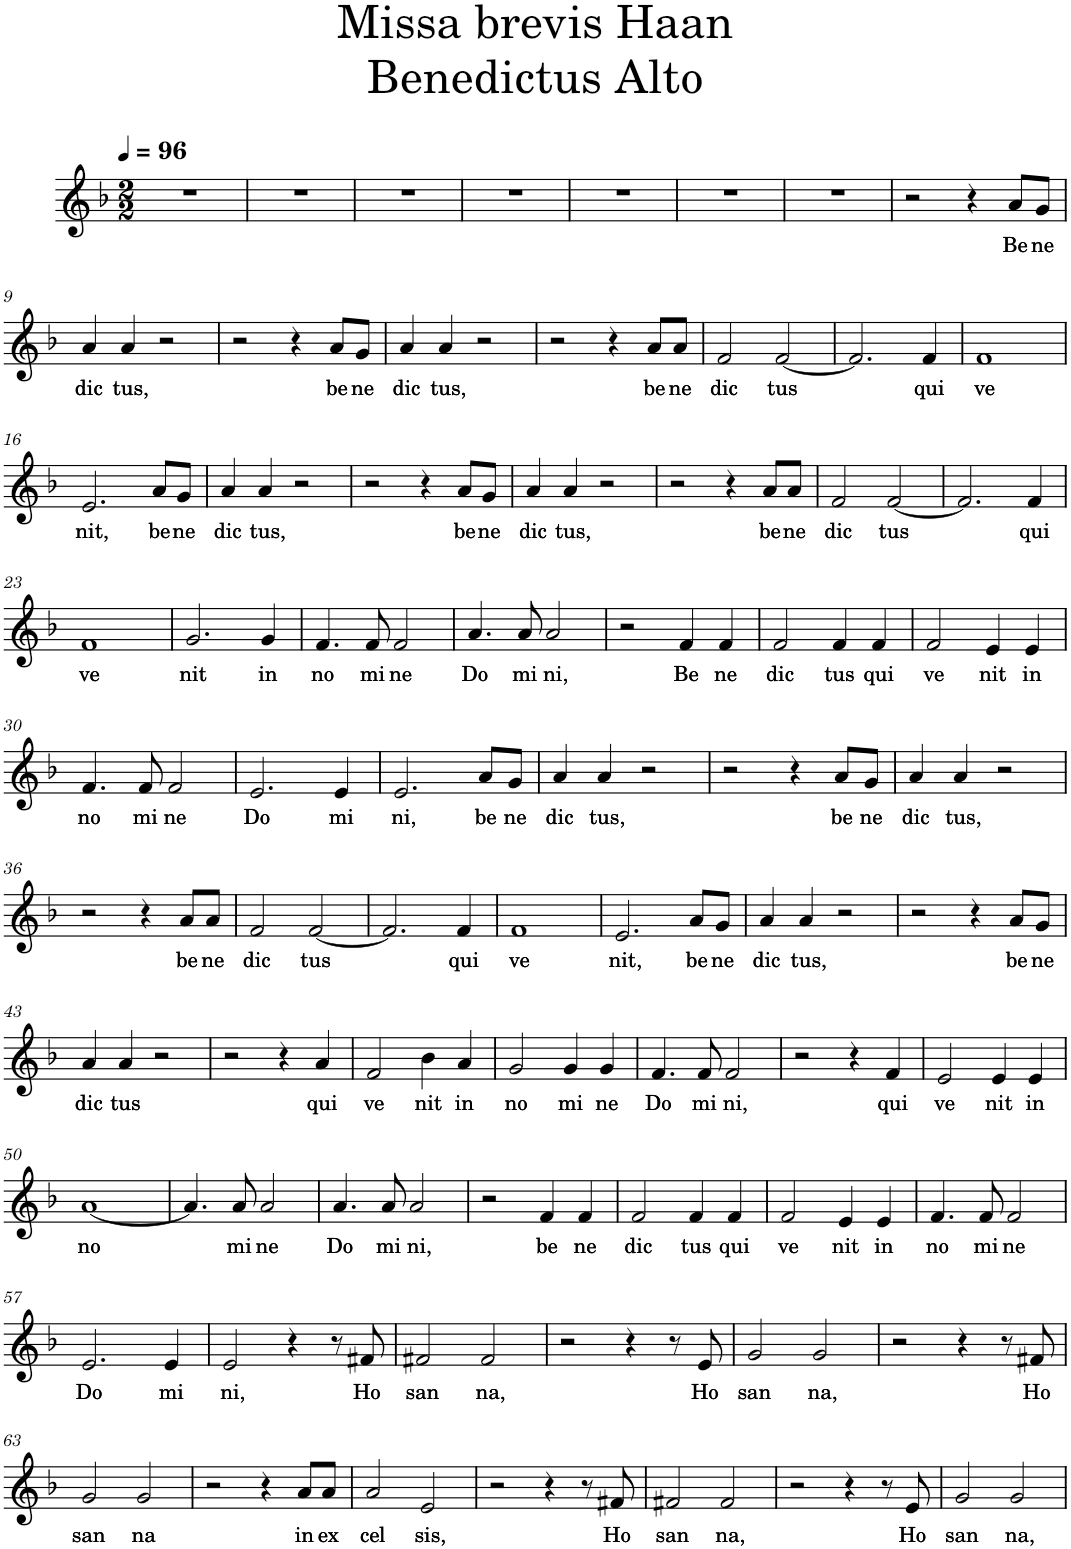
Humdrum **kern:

**kern	**text
*part1	*part1
*staff1	*staff1
*I"Alto	*
*I'Alt.	*
*clefG2	*
*k[b-]	*
*M2/2	*
=1	=1
1r	.
=2	=2
1r	.
=3	=3
1r	.
=4	=4
1r	.
=5	=5
1r	.
=6	=6
1r	.
=7	=7
1r	.
=8	=8
2r	.
4r	.
!	!LO:LY:b
8a/L	Be
!	!LO:LY:b
8g/J	ne
!!LO:LB:g=z
=9	=9
!	!LO:LY:b
4a/	dic
!	!LO:LY:b
4a/	tus,
2r	.
=10	=10
2r	.
4r	.
!	!LO:LY:b
8a/L	be
!	!LO:LY:b
8g/J	ne
=11	=11
!	!LO:LY:b
4a/	dic
!	!LO:LY:b
4a/	tus,
2r	.
=12	=12
2r	.
4r	.
!	!LO:LY:b
8a/L	be
!	!LO:LY:b
8a/J	ne
=13	=13
!	!LO:LY:b
2f/	dic
!	!LO:LY:b
[2f/	tus
=14	=14
2.f/]	.
!	!LO:LY:b
4f/	qui
=15	=15
!	!LO:LY:b
1f	ve
!!LO:LB:g=z
=16	=16
!	!LO:LY:b
2.e/	nit,
!	!LO:LY:b
8a/L	be
!	!LO:LY:b
8g/J	ne
=17	=17
!	!LO:LY:b
4a/	dic
!	!LO:LY:b
4a/	tus,
2r	.
=18	=18
2r	.
4r	.
!	!LO:LY:b
8a/L	be
!	!LO:LY:b
8g/J	ne
=19	=19
!	!LO:LY:b
4a/	dic
!	!LO:LY:b
4a/	tus,
2r	.
=20	=20
2r	.
4r	.
!	!LO:LY:b
8a/L	be
!	!LO:LY:b
8a/J	ne
=21	=21
!	!LO:LY:b
2f/	dic
!	!LO:LY:b
[2f/	tus
=22	=22
2.f/]	.
!	!LO:LY:b
4f/	qui
!!LO:LB:g=z
=23	=23
!	!LO:LY:b
1f	ve
=24	=24
!	!LO:LY:b
2.g/	nit
!	!LO:LY:b
4g/	in
=25	=25
!	!LO:LY:b
4.f/	no
!	!LO:LY:b
8f/	mi
!	!LO:LY:b
2f/	ne
=26	=26
!	!LO:LY:b
4.a/	Do
!	!LO:LY:b
8a/	mi
!	!LO:LY:b
2a/	ni,
=27	=27
2r	.
!	!LO:LY:b
4f/	Be
!	!LO:LY:b
4f/	ne
=28	=28
!	!LO:LY:b
2f/	dic
!	!LO:LY:b
4f/	tus
!	!LO:LY:b
4f/	qui
=29	=29
!	!LO:LY:b
2f/	ve
!	!LO:LY:b
4e/	nit
!	!LO:LY:b
4e/	in
!!LO:LB:g=z
=30	=30
!	!LO:LY:b
4.f/	no
!	!LO:LY:b
8f/	mi
!	!LO:LY:b
2f/	ne
=31	=31
!	!LO:LY:b
2.e/	Do
!	!LO:LY:b
4e/	mi
=32	=32
!	!LO:LY:b
2.e/	ni,
!	!LO:LY:b
8a/L	be
!	!LO:LY:b
8g/J	ne
=33	=33
!	!LO:LY:b
4a/	dic
!	!LO:LY:b
4a/	tus,
2r	.
=34	=34
2r	.
4r	.
!	!LO:LY:b
8a/L	be
!	!LO:LY:b
8g/J	ne
=35	=35
!	!LO:LY:b
4a/	dic
!	!LO:LY:b
4a/	tus,
2r	.
!!LO:LB:g=z
=36	=36
2r	.
4r	.
!	!LO:LY:b
8a/L	be
!	!LO:LY:b
8a/J	ne
=37	=37
!	!LO:LY:b
2f/	dic
!	!LO:LY:b
[2f/	tus
=38	=38
2.f/]	.
!	!LO:LY:b
4f/	qui
=39	=39
!	!LO:LY:b
1f	ve
=40	=40
!	!LO:LY:b
2.e/	nit,
!	!LO:LY:b
8a/L	be
!	!LO:LY:b
8g/J	ne
=41	=41
!	!LO:LY:b
4a/	dic
!	!LO:LY:b
4a/	tus,
2r	.
=42	=42
2r	.
4r	.
!	!LO:LY:b
8a/L	be
!	!LO:LY:b
8g/J	ne
!!LO:LB:g=z
=43	=43
!	!LO:LY:b
4a/	dic
!	!LO:LY:b
4a/	tus
2r	.
=44	=44
2r	.
4r	.
!	!LO:LY:b
4a/	qui
=45	=45
!	!LO:LY:b
2f/	ve
!	!LO:LY:b
4b-\	nit
!	!LO:LY:b
4a/	in
=46	=46
!	!LO:LY:b
2g/	no
!	!LO:LY:b
4g/	mi
!	!LO:LY:b
4g/	ne
=47	=47
!	!LO:LY:b
4.f/	Do
!	!LO:LY:b
8f/	mi
!	!LO:LY:b
2f/	ni,
=48	=48
2r	.
4r	.
!	!LO:LY:b
4f/	qui
=49	=49
!	!LO:LY:b
2e/	ve
!	!LO:LY:b
4e/	nit
!	!LO:LY:b
4e/	in
!!LO:LB:g=z
=50	=50
!	!LO:LY:b
[1a	no
=51	=51
4.a/]	.
!	!LO:LY:b
8a/	mi
!	!LO:LY:b
2a/	ne
=52	=52
!	!LO:LY:b
4.a/	Do
!	!LO:LY:b
8a/	mi
!	!LO:LY:b
2a/	ni,
=53	=53
2r	.
!	!LO:LY:b
4f/	be
!	!LO:LY:b
4f/	ne
=54	=54
!	!LO:LY:b
2f/	dic
!	!LO:LY:b
4f/	tus
!	!LO:LY:b
4f/	qui
=55	=55
!	!LO:LY:b
2f/	ve
!	!LO:LY:b
4e/	nit
!	!LO:LY:b
4e/	in
=56	=56
!	!LO:LY:b
4.f/	no
!	!LO:LY:b
8f/	mi
!	!LO:LY:b
2f/	ne
!!LO:LB:g=z
=57	=57
!	!LO:LY:b
2.e/	Do
!	!LO:LY:b
4e/	mi
=58	=58
!	!LO:LY:b
2e/	ni,
4r	.
8r	.
!	!LO:LY:b
8f#X/	Ho
=59	=59
!	!LO:LY:b
2f#X/	san
!	!LO:LY:b
2f#/	na,
=60	=60
2r	.
4r	.
8r	.
!	!LO:LY:b
8e/	Ho
=61	=61
!	!LO:LY:b
2g/	san
!	!LO:LY:b
2g/	na,
=62	=62
2r	.
4r	.
8r	.
!	!LO:LY:b
8f#X/	Ho
!!LO:LB:g=z
=63	=63
!	!LO:LY:b
2g/	san
!	!LO:LY:b
2g/	na
=64	=64
2r	.
4r	.
!	!LO:LY:b
8a/L	in
!	!LO:LY:b
8a/J	ex
=65	=65
!	!LO:LY:b
2a/	cel
!	!LO:LY:b
2e/	sis,
=66	=66
2r	.
4r	.
8r	.
!	!LO:LY:b
8f#X/	Ho
=67	=67
!	!LO:LY:b
2f#X/	san
!	!LO:LY:b
2f#/	na,
=68	=68
2r	.
4r	.
8r	.
!	!LO:LY:b
8e/	Ho
=69	=69
!	!LO:LY:b
2g/	san
!	!LO:LY:b
2g/	na,
=	=
*-	*-
